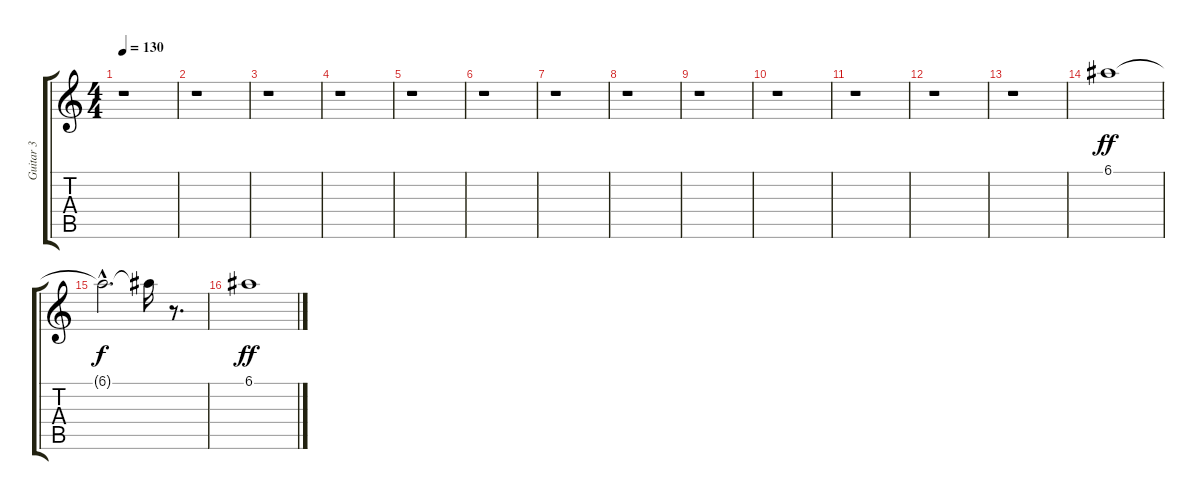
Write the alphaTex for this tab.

\track ("Guitar 3" "Guitar 3") {instrument overdrivenguitar}
\staff {score tabs}
\tuning (E4 B3 G3 D3 A2 E2) {hide}
\ts (4 4)
\tempo 130
\clef g2
\ks c
r.1{dy f} |
r.1 |
r.1 |
r.1 |
r.1 |
r.1 |
r.1 |
r.1 |
r.1 |
r.1 |
r.1 |
r.1 |
r.1 |
6.1.1{dy ff} |
6.1{hac t}.2{d dy f} 6.1{t}.16 r.8{d} |
6.1.1{dy ff}
